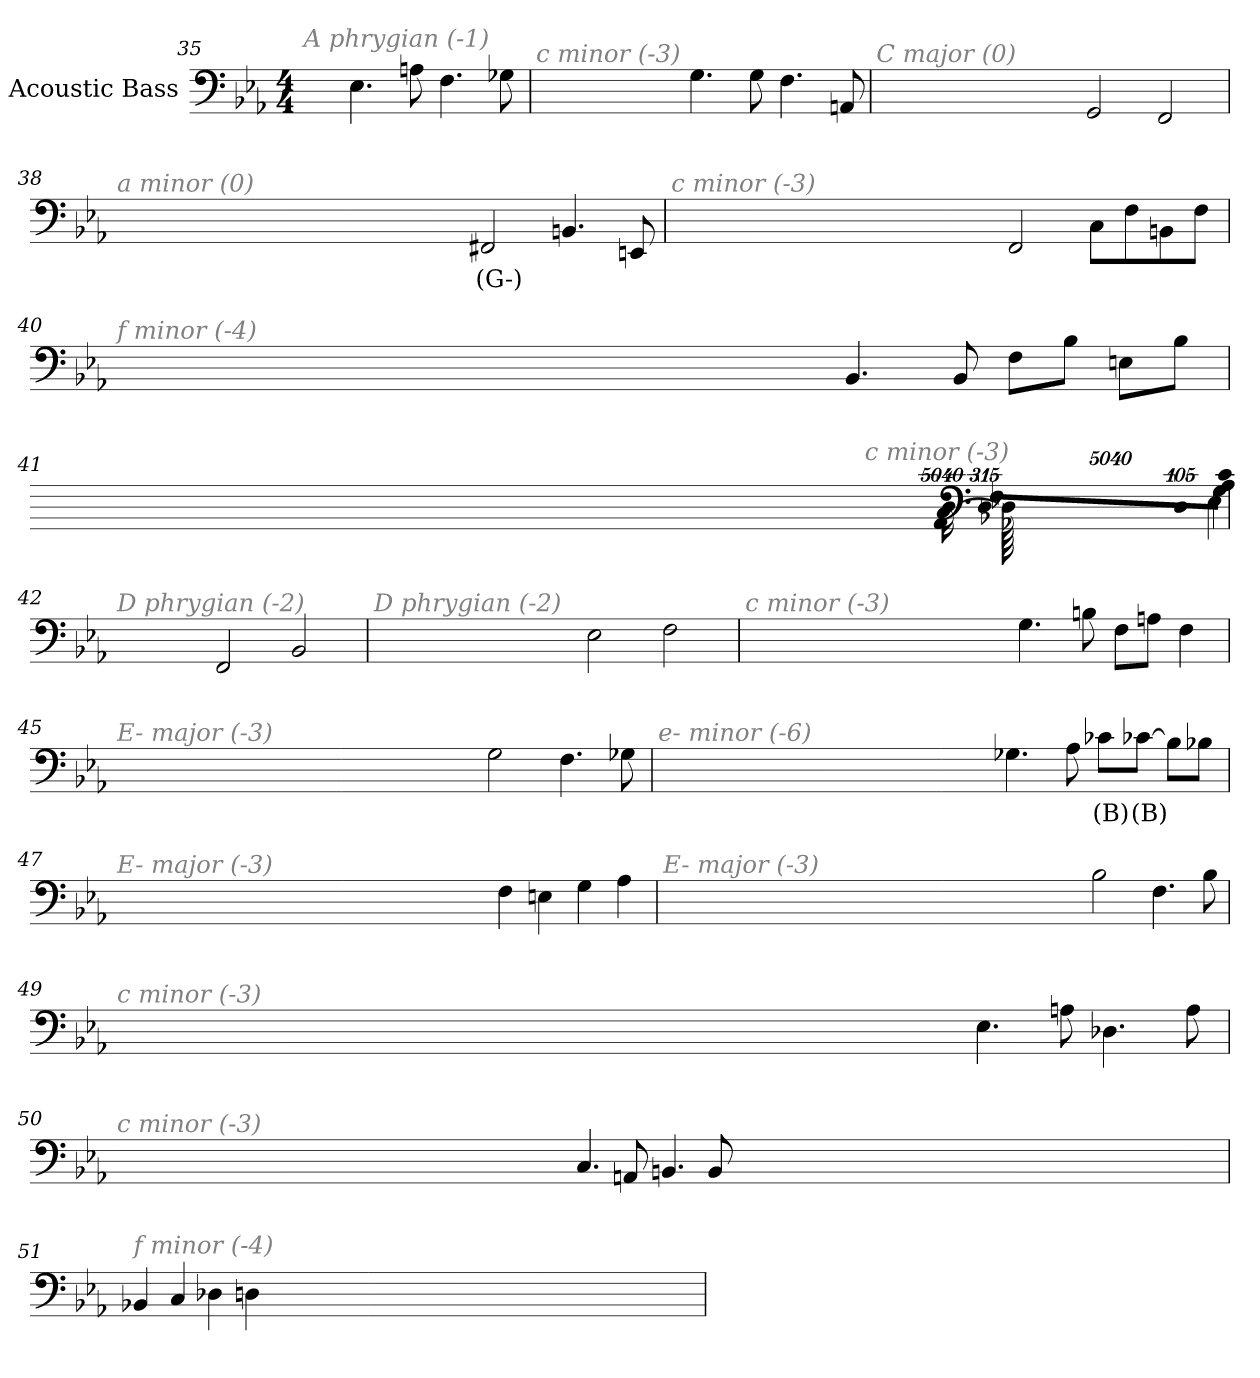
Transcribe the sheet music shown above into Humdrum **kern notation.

**kern	**text
*part1	*part1
*staff1	*staff1
*I"Acoustic Bass	*
*clefF4	*
*ITrd7c12	*
*k[b-e-a-]	*
*E-:	*
*M4/4	*
=35	=35
!LO:TX:i:color=#808080:t=A phrygian (-1)	!
4.EE-	.
8AAn	.
4.FF	.
8GG-X	.
=36	=36
!LO:TX:i:color=#808080:t=c minor (-3)	!
4.GG	.
8GG	.
4.FF	.
8AAAn	.
=37	=37
!LO:TX:i:color=#808080:t=C major (0)	!
2GGG	.
2FFF	.
=38	=38
!LO:TX:i:color=#808080:t=a minor (0)	!
2FFF#Xi	(G-)
4.BBBn	.
8EEEn	.
=39	=39
!LO:TX:i:color=#808080:t=c minor (-3)	!
2FFF	.
8CCL	.
8FF	.
8BBBn	.
8FFJ	.
=40	=40
!LO:TX:i:color=#808080:t=f minor (-4)	!
4.BBB-	.
8BBB-	.
8FFL	.
8BB-J	.
8EEnL	.
8BB-J	.
=41	=41
!LO:TX:i:color=#808080:t=c minor (-3)	!
4EE-	.
4GG	.
!LO:N:vis=8	!
40320%3347CL	.
!LO:N:vis=8	!
40320%3347AA-	.
!LO:N:vis=8	!
40320%3347FFJ	.
!LO:N:vis=1024	!
[13440%13DDL	.
16DDL_	.
64DDL_	.
!LO:N:vis=256	!
20160%79DDL]	.
!LO:N:vis=8	!
40320%3347CC	.
!LO:N:vis=8	!
40320%3347AAA-J	.
=42	=42
!LO:TX:i:color=#808080:t=D phrygian (-2)	!
2FFF	.
2BBB-	.
=43	=43
!LO:TX:i:color=#808080:t=D phrygian (-2)	!
2EE-	.
2FF	.
=44	=44
!LO:TX:i:color=#808080:t=c minor (-3)	!
4.GG	.
8BBn	.
8FFL	.
8AAnJ	.
4FF	.
=45	=45
!LO:TX:i:color=#808080:t=E- major (-3)	!
2GG	.
4.FF	.
8GG-X	.
=46	=46
!LO:TX:i:color=#808080:t=e- minor (-6)	!
4.GG-X	.
8AA-	.
8C-XiL	(B)
[8C-XiJ	(B)
8BBL]	.
8BB-XJ	.
=47	=47
!LO:TX:i:color=#808080:t=E- major (-3)	!
4FF	.
4EEn	.
4GG	.
4AA-	.
=48	=48
!LO:TX:i:color=#808080:t=E- major (-3)	!
2BB-	.
4.FF	.
8BB-	.
=49	=49
!LO:TX:i:color=#808080:t=c minor (-3)	!
4.EE-	.
8AAn	.
4.DD-X	.
8AA	.
=50	=50
!LO:TX:i:color=#808080:t=c minor (-3)	!
4.CC	.
8AAAn	.
4.BBBn	.
8BBB	.
=51	=51
!LO:TX:i:color=#808080:t=f minor (-4)	!
4BBB-X	.
4CC	.
4DD-X	.
4DDn	.
=	=
*-	*-
